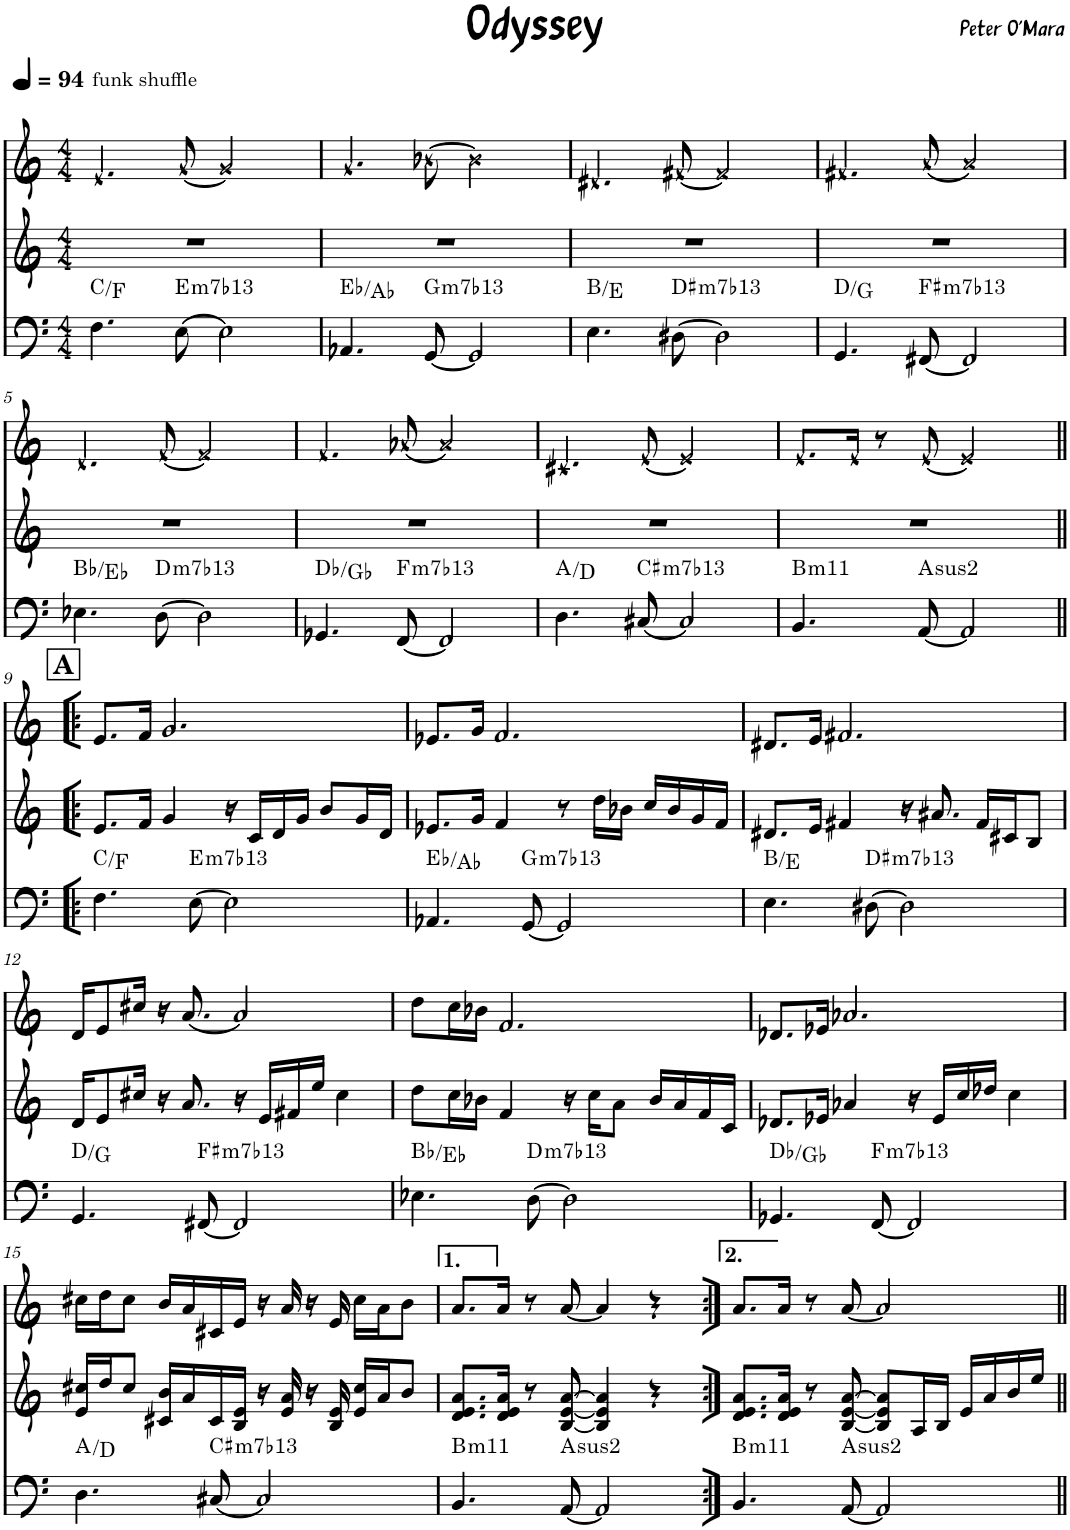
**kern	**harte	**kern	**kern
*part3	*part3	*part2	*part1
*staff3	*	*staff2	*staff1
*I"Electric Bass	*	*I"Vibraphone	*I"Piano
*I'Elec b	*	*I'Vbp	*I'Pno
*clefF4	*	*clefG2	*clefG2
*Trd7c12	*	*	*
*k[]	*	*k[]	*k[]
*M4/4	*	*M4/4	*M4/4
*MM94	*	*MM94	*MM94
=1	=1	=1	=1
!	!	!	!LO:TX:a:t=funk shuffle
4.F\	C:maj/4	1r	4.e/
!	!LO:H:kt=m7	!	!
[8E\	E:min7(b13)	.	[8g/
2E\]	.	.	2g/]
=2	=2	=2	=2
4.AA-X/	Eb:maj/4	1r	4.g/
!	!LO:H:kt=m7	!	!
[8GG/	G:min7(b13)	.	[8b-X\
2GG/]	.	.	2b-\]
=3	=3	=3	=3
4.E\	B:maj/4	1r	4.d#X/
!	!LO:H:kt=m7	!	!
[8D#X\	D#:min7(b13)	.	[8f#X/
2D#\]	.	.	2f#/]
=4	=4	=4	=4
4.GG/	D:maj/4	1r	4.f#X/
!	!LO:H:kt=m7	!	!
[8FF#X/	F#:min7(b13)	.	[8a/
2FF#/]	.	.	2a/]
!!LO:LB:g=z
=5	=5	=5	=5
4.E-X\	Bb:maj/4	1r	4.d/
!	!LO:H:kt=m7	!	!
[8D\	D:min7(b13)	.	[8f/
2D\]	.	.	2f/]
=6	=6	=6	=6
4.GG-X/	Db:maj/4	1r	4.f/
!	!LO:H:kt=m7	!	!
[8FF/	F:min7(b13)	.	[8a-X/
2FF/]	.	.	2a-/]
=7	=7	=7	=7
4.D\	A:maj/4	1r	4.c#X/
!	!LO:H:kt=m7	!	!
[8C#X/	C#:min7(b13)	.	[8e/
2C#/]	.	.	2e/]
=8	=8	=8	=8
!	!LO:H:kt=m11	!	!
4.BB/	B:min9(11)	1r	8.e/L
.	.	.	16e/Jk
.	.	.	8r
!	!LO:H:kt=2	!	!
[8AA/	A:(1,2,5)	.	[8e/
2AA/]	.	.	2e/]
!!LO:LB:g=z
!!LO:REH:place=s1:a:B:cj:fs=14:t=A
=9!|:	=9!|:	=9!|:	=9!|:
4.F\	C:maj/4	8.e/L	8.e/L
.	.	16f/Jk	16f/Jk
.	.	4g/	2.g/
!	!LO:H:kt=m7	!	!
[8E\	E:min7(b13)	.	.
2E\]	.	16r	.
.	.	16c/LL	.
.	.	16d/	.
.	.	16g/JJ	.
.	.	8b/L	.
.	.	16g/L	.
.	.	16d/JJ	.
=10	=10	=10	=10
4.AA-X/	Eb:maj/4	8.e-X/L	8.e-X/L
.	.	16g/Jk	16g/Jk
.	.	4f/	2.f/
!	!LO:H:kt=m7	!	!
[8GG/	G:min7(b13)	.	.
2GG/]	.	8r	.
.	.	16dd\LL	.
.	.	16b-X\JJ	.
.	.	16cc/LL	.
.	.	16b-/	.
.	.	16g/	.
.	.	16f/JJ	.
=11	=11	=11	=11
4.E\	B:maj/4	8.d#X/L	8.d#X/L
.	.	16e/Jk	16e/Jk
.	.	4f#X/	2.f#X/
!	!LO:H:kt=m7	!	!
[8D#X\	D#:min7(b13)	.	.
2D#\]	.	16r	.
.	.	8.a#X/	.
.	.	16f#/LL	.
.	.	16c#X/J	.
.	.	8B/J	.
!!LO:LB:g=z
=12	=12	=12	=12
4.GG/	D:maj/4	16d/KL	16d/KL
.	.	8e/	8e/
.	.	16cc#X/Jk	16cc#X/Jk
.	.	16r	16r
.	.	8.a/	[8.a/
!	!LO:H:kt=m7	!	!
[8FF#X/	F#:min7(b13)	.	.
2FF#/]	.	16r	2a/]
.	.	16e/LL	.
.	.	16f#X/	.
.	.	16ee/JJ	.
.	.	4cc#\	.
=13	=13	=13	=13
4.E-X\	Bb:maj/4	8dd\L	8dd\L
.	.	16cc\L	16cc\L
.	.	16b-X\JJ	16b-X\JJ
.	.	4f/	2.f/
!	!LO:H:kt=m7	!	!
[8D\	D:min7(b13)	.	.
2D\]	.	16r	.
.	.	16cc\KL	.
.	.	8a\J	.
.	.	16b-/LL	.
.	.	16a/	.
.	.	16f/	.
.	.	16c/JJ	.
=14	=14	=14	=14
4.GG-X/	Db:maj/4	8.d-X/L	8.d-X/L
.	.	16e-X/Jk	16e-X/Jk
.	.	4a-X/	2.a-X/
!	!LO:H:kt=m7	!	!
[8FF/	F:min7(b13)	.	.
2FF/]	.	16r	.
.	.	16e-/LL	.
.	.	16cc/	.
.	.	16dd-X/JJ	.
.	.	4cc\	.
!!LO:LB:g=z
=15	=15	=15	=15
4.D\	A:maj/4	16e/ 16cc#X/LL	16cc#X\LL
.	.	16dd/J	16dd\J
.	.	8cc#/J	8cc#\J
.	.	16c#X/ 16b/LL	16b/LL
.	.	16a/	16a/
!	!LO:H:kt=m7	!	!
[8C#X/	C#:min7(b13)	16c#/	16c#X/
.	.	16B/ 16e/JJ	16e/JJ
2C#/]	.	16r	16r
.	.	16e/ 16a/	16a/
.	.	16r	16r
.	.	16B/ 16e/	16e/
.	.	16e/ 16cc#/LL	16cc#\LL
.	.	16a/J	16a\J
.	.	8b/J	8b\J
=16	=16	=16	=16
!	!LO:H:kt=m11	!	!
4.BB/	B:min9(11)	8.d/ 8.e/ 8.a/L	8.a/L
.	.	16d/ 16e/ 16a/Jk	16a/Jk
.	.	8r	8r
!	!LO:H:kt=2	!	!
[8AA/	A:(1,2,5)	[8B/ [8e/ [8a/	[8a/
2AA/]	.	4B/] 4e/] 4a/]	4a/]
.	.	4r	4r
=17:|!	=17:|!	=17:|!	=17:|!
!	!LO:H:kt=m11	!	!
4.BB/	B:min9(11)	8.d/ 8.e/ 8.a/L	8.a/L
.	.	16d/ 16e/ 16a/Jk	16a/Jk
.	.	8r	8r
!	!LO:H:kt=2	!	!
[8AA/	A:(1,2,5)	[8B/ [8e/ [8a/	[8a/
2AA/]	.	8B/] 8e/] 8a/]L	2a/]
.	.	16A/L	.
.	.	16B/JJ	.
.	.	16e/LL	.
.	.	16a/	.
.	.	16b/	.
.	.	16ee/JJ	.
=||	=||	=||	=||
*-	*-	*-	*-
